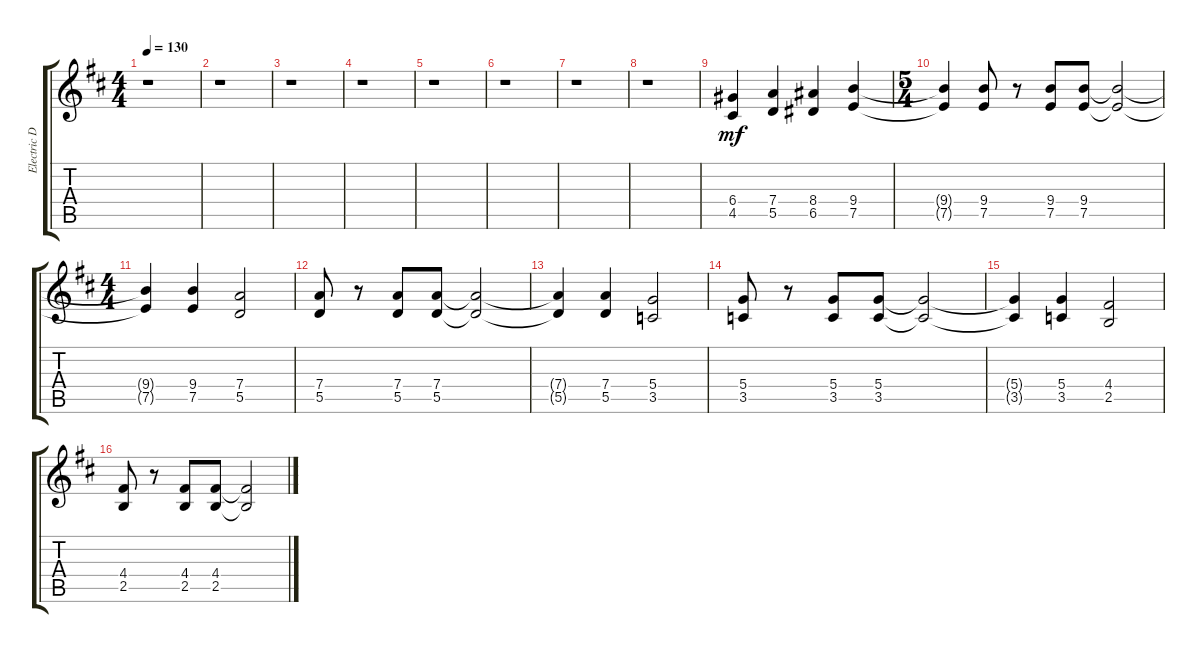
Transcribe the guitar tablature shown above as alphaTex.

\track ("Electric Dist" "Electric D") {instrument distortionguitar}
\staff {score tabs}
\tuning (E4 B3 G3 D3 A2 E2) {hide}
\ts (4 4)
\tempo 130
\clef g2
\ks d
r.1{dy mf} |
r.1 |
r.1 |
r.1 |
r.1 |
r.1 |
r.1 |
r.1 |
(6.4 4.5).4 (7.4 5.5).4 (8.4 6.5).4 (9.4 7.5).4 |
\ts (5 4)
(9.4{t} 7.5{t}).4 (9.4 7.5).8 r.8 (9.4 7.5).8 (9.4 7.5).8 (9.4{t} 7.5{t}).2 |
\ts (4 4)
(9.4{t} 7.5{t}).4 (9.4 7.5).4 (7.4 5.5).2 |
(7.4 5.5).8 r.8 (7.4 5.5).8 (7.4 5.5).8 (7.4{t} 5.5{t}).2 |
(7.4{t} 5.5{t}).4 (7.4 5.5).4 (5.4 3.5).2 |
(5.4 3.5).8 r.8 (5.4 3.5).8 (5.4 3.5).8 (5.4{t} 3.5{t}).2 |
(5.4{t} 3.5{t}).4 (5.4 3.5).4 (4.4 2.5).2 |
(4.4 2.5).8 r.8 (4.4 2.5).8 (4.4 2.5).8 (4.4{t} 2.5{t}).2
